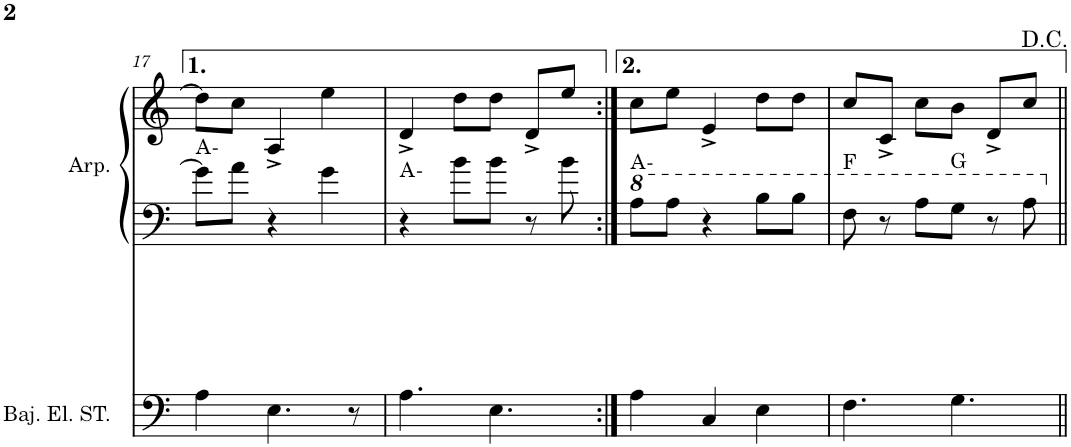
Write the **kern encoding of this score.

**kern	**kern	**kern	**harte
*part2	*part1	*part1	*part1
*staff3	*staff2	*staff1	*
*I"Bajo Eléctrico sin trastes	*I"Arpa	*	*
*I'Baj. El. ST.	*I'Arp.	*	*
!!LO:PB:g=z
*clefF4	*clefF4	*clefG2	*
*Trd7c12	*	*	*
*k[]	*k[]	*k[]	*
*M3/4	*M3/4	*M3/4	*
=17	=17	=17	=17
4A\	8g\L]	8dd\L]	A:min
.	8a\J	8cc\J	.
4.E\	4r	4A^/	.
.	4g\	4ee\	.
8r	.	.	.
=18	=18	=18	=18
4.A\	4r	4d^/	A:min
.	8b\L	8dd\L	.
4.E\	8b\J	8dd\J	.
.	8r	8d^/L	.
.	8b\	8ee/J	.
=19:|!	=19:|!	=19:|!	=19:|!
*	*8va	*	*
4A\	8a\L	8cc\L	A:min
.	8a\J	8ee\J	.
4C/	4r	4e^/	.
4E\	8b\L	8dd\L	.
.	8b\J	8dd\J	.
=20	=20	=20	=20
4.F\	8f\	8cc/L	F:maj
.	8r	8c^/J	.
.	8a\L	8cc\L	.
4.G\	8g\J	8b\J	G:maj
.	8r	8d^/L	.
.	8a\	8cc/J	.
*	*X8va	*	*
=||	=||	=||	=||
*-	*-	*-	*-
